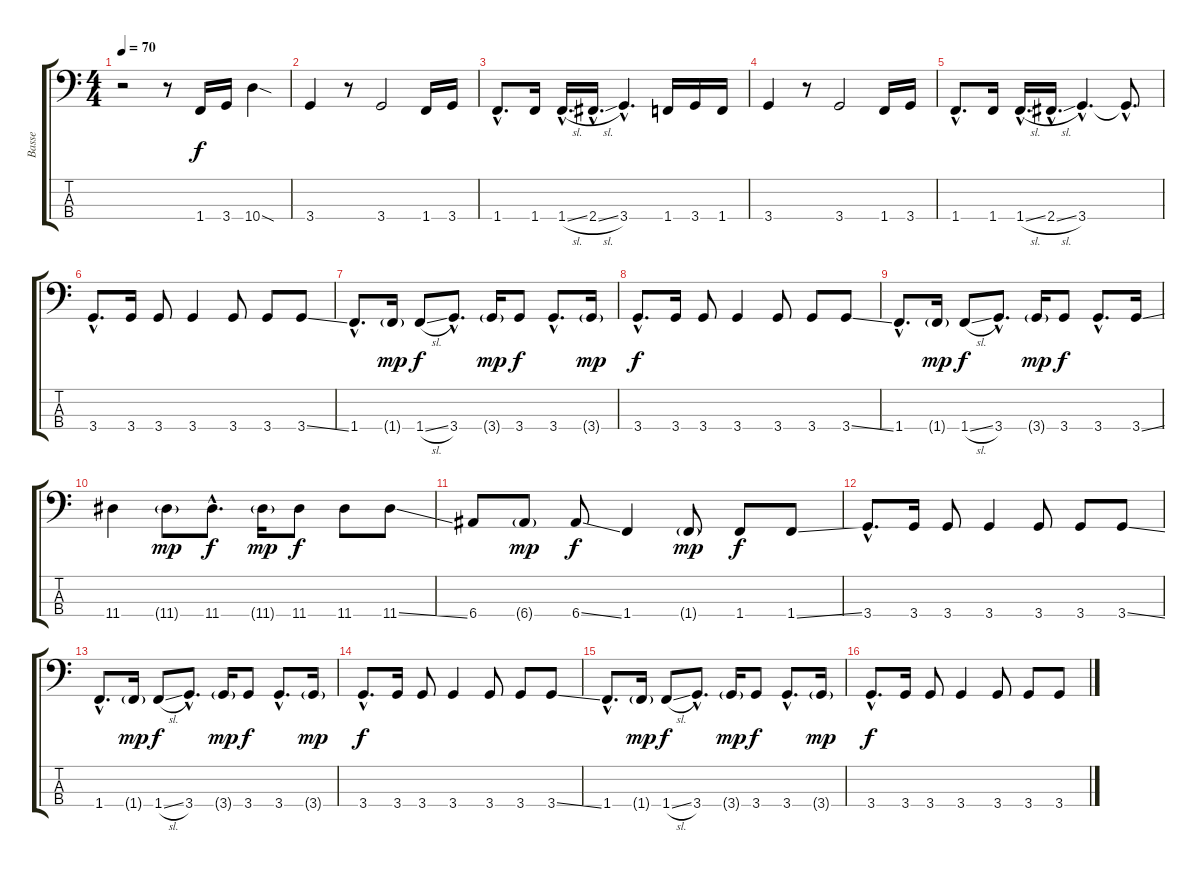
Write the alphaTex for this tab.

\track ("Basse" "Basse") {instrument electricguitarmuted}
\staff {score tabs}
\tuning (G2 D2 A1 E1) {hide}
\ts (4 4)
\tempo 70
\clef f4
\ks c
r.2{dy f} r.8 1.4.16 3.4.16 10.4{sod}.4 |
3.4.4 r.8 3.4.2 1.4.16 3.4.16 |
1.4{hac}.8{d} 1.4.16 1.4{sl hac}.16{d} 2.4{sl hac}.16{d} 3.4{hac}.4{d} 1.4.16 3.4.16 1.4.16 |
3.4.4 r.8 3.4.2 1.4.16 3.4.16 |
1.4{hac}.8{d} 1.4.16 1.4{sl hac}.16{d} 2.4{sl hac}.16{d} 3.4{hac}.4{d} 3.4{hac t}.8{d} |
3.4{hac}.8{d volume 12} 3.4.16 3.4.8 3.4.4 3.4.8 3.4.8 3.4{ss}.8 |
1.4{hac}.8{d} 1.4{g}.16{dy mp} 1.4{sl}.8{dy f} 3.4{hac}.8{d} 3.4{g}.16{dy mp} 3.4.8{dy f} 3.4{hac}.8{d} 3.4{g}.16{dy mp} |
3.4{hac}.8{d dy f volume 12} 3.4.16 3.4.8 3.4.4 3.4.8 3.4.8 3.4{ss}.8 |
1.4{hac}.8{d} 1.4{g}.16{dy mp} 1.4{sl}.8{dy f} 3.4{hac}.8{d} 3.4{g}.16{dy mp} 3.4.8{dy f} 3.4{hac}.8{d} 3.4{ss}.16 |
11.4.4 11.4{g}.8{dy mp} 11.4{hac}.8{d dy f} 11.4{g}.16{dy mp} 11.4.8{dy f} 11.4.8 11.4{ss}.8 |
6.4.8 6.4{g}.8{dy mp} 6.4{ss}.8{dy f} 1.4.4 1.4{g}.8{dy mp} 1.4.8{dy f} 1.4{ss}.8 |
3.4{hac}.8{d volume 12} 3.4.16 3.4.8 3.4.4 3.4.8 3.4.8 3.4{ss}.8 |
1.4{hac}.8{d} 1.4{g}.16{dy mp} 1.4{sl}.8{dy f} 3.4{hac}.8{d} 3.4{g}.16{dy mp} 3.4.8{dy f} 3.4{hac}.8{d} 3.4{g}.16{dy mp} |
3.4{hac}.8{d dy f volume 12} 3.4.16 3.4.8 3.4.4 3.4.8 3.4.8 3.4{ss}.8 |
1.4{hac}.8{d} 1.4{g}.16{dy mp} 1.4{sl}.8{dy f} 3.4{hac}.8{d} 3.4{g}.16{dy mp} 3.4.8{dy f} 3.4{hac}.8{d} 3.4{g}.16{dy mp} |
3.4{hac}.8{d dy f volume 12} 3.4.16 3.4.8 3.4.4 3.4.8 3.4.8 3.4{ss}.8
